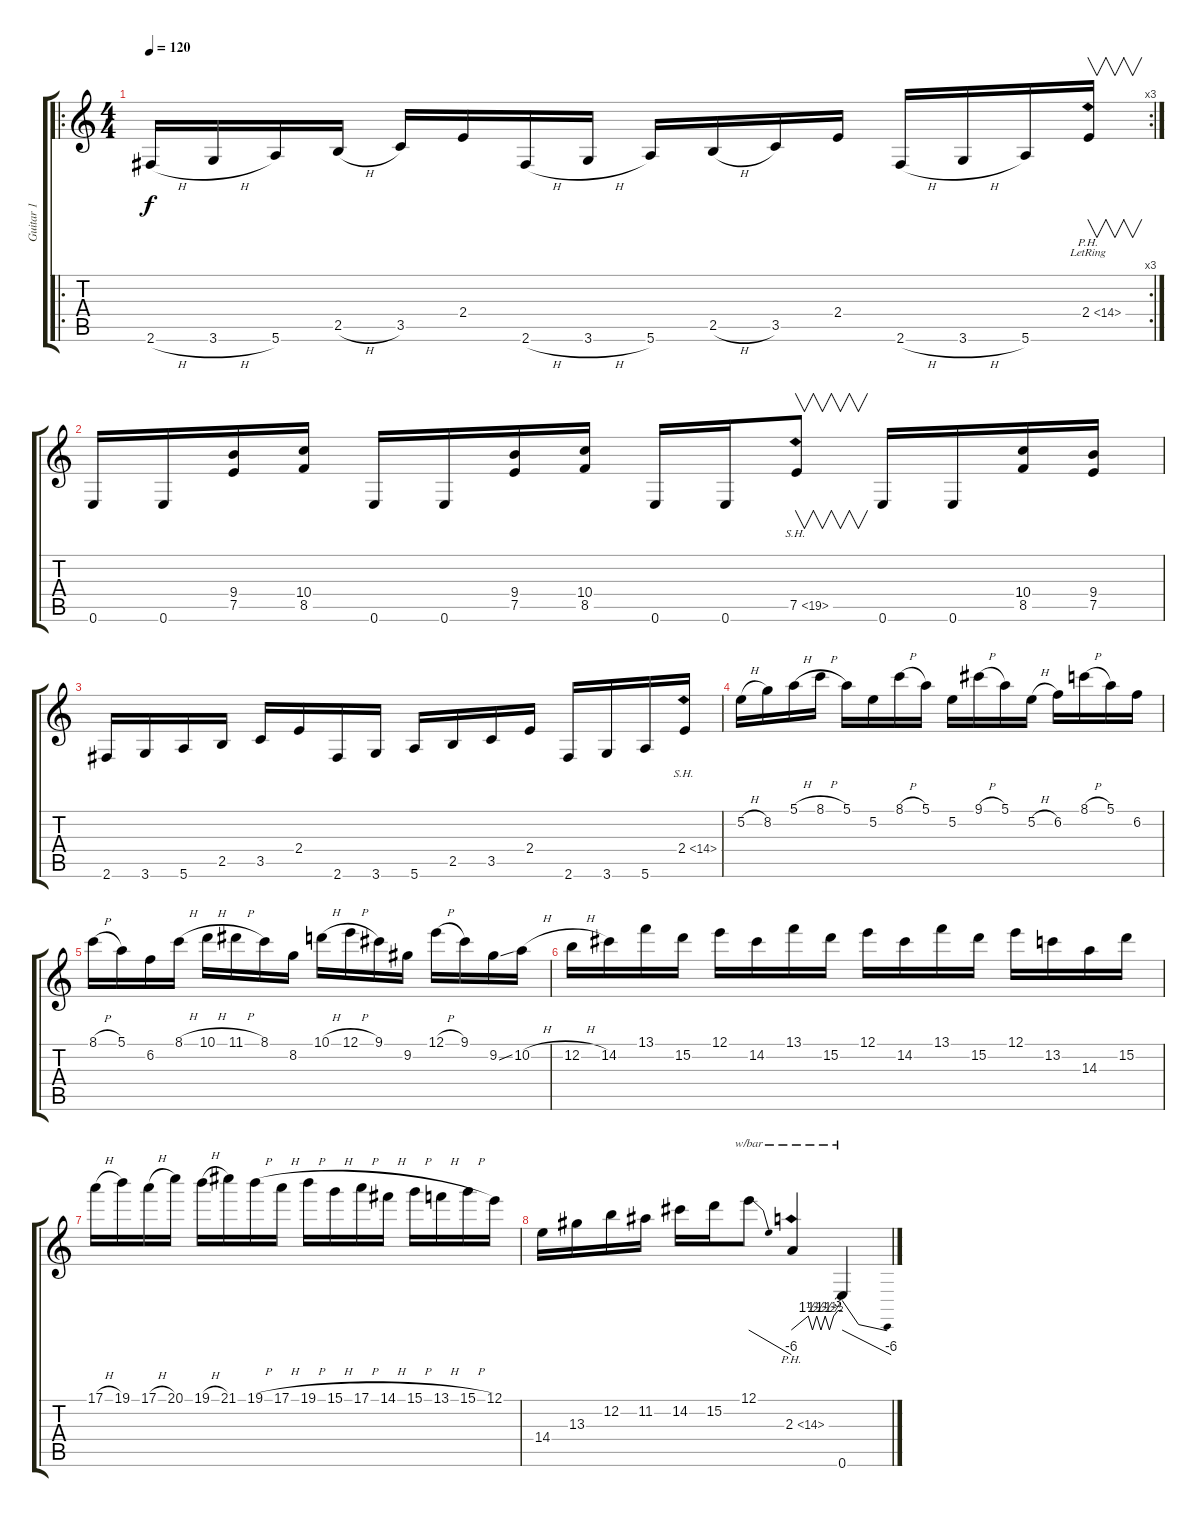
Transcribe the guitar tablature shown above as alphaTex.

\track ("Guitar 1" "Guitar 1") {instrument distortionguitar}
\staff {score tabs}
\tuning (E4 B3 G3 D3 A2 E2) {hide}
\ro
\rc 3
\ts (4 4)
\tempo 120
\clef g2
\ks c
2.6{h}.16{dy f} 3.6{h}.16 5.6.16 2.5{h}.16 3.5.16 2.4.16 2.6{h}.16 3.6{h}.16 5.6.16 2.5{h}.16 3.5.16 2.4.16 2.6{h}.16 3.6{h}.16 5.6.16 2.4{ph 12 lr}.16{v} |
0.6.16 0.6.16 (9.4 7.5).16 (10.4 8.5).16 0.6.16 0.6.16 (9.4 7.5).16 (10.4 8.5).16 0.6.16 0.6.16 7.5{sh 12}.8{v} 0.6.16 0.6.16 (10.4 8.5).16 (9.4 7.5).16 |
2.6.16 3.6.16 5.6.16 2.5.16 3.5.16 2.4.16 2.6.16 3.6.16 5.6.16 2.5.16 3.5.16 2.4.16 2.6.16 3.6.16 5.6.16 2.4{sh 12}.16 |
5.2{h}.16 8.2.16 5.1{h}.16 8.1{h}.16 5.1.16 5.2.16 8.1{h}.16 5.1.16 5.2.16 9.1{h}.16 5.1.16 5.2{h}.16 6.2.16 8.1{h}.16 5.1.16 6.2.16 |
8.1{h}.16 5.1.16 6.2.16 8.1{h}.16 10.1{h}.16 11.1{h}.16 8.1.16 8.2.16 10.1{h}.16 12.1{h}.16 9.1.16 9.2.16 12.1{h}.16 9.1.16 9.2{ss}.16 10.2{h}.16 |
12.2{h}.16 14.2.16 13.1.16 15.2.16 12.1.16 14.2.16 13.1.16 15.2.16 12.1.16 14.2.16 13.1.16 15.2.16 12.1.16 13.2.16 14.3.16 15.2.16 |
17.1{h}.16 19.1.16 17.1{h}.16 20.1.16 19.1{h}.16 21.1.16 19.1{h}.16 17.1{h}.16 19.1{h}.16 15.1{h}.16 17.1{h}.16 14.1{h}.16 15.1{h}.16 13.1{h}.16 15.1{h}.16 12.1.16 |
14.4.16 13.3.16 12.2.16 11.2.16 14.2.16 15.2.16 12.1.8{tbe (dive default 0 0 60 -24)} 2.3{ph 12}.4{tbe (custom default 0 0 20 6 25 0 30 6 35 0 40 6 45 0 50 6 55 12 60 12)} 0.6.4{tbe (dive default 0 0 60 -24)}
